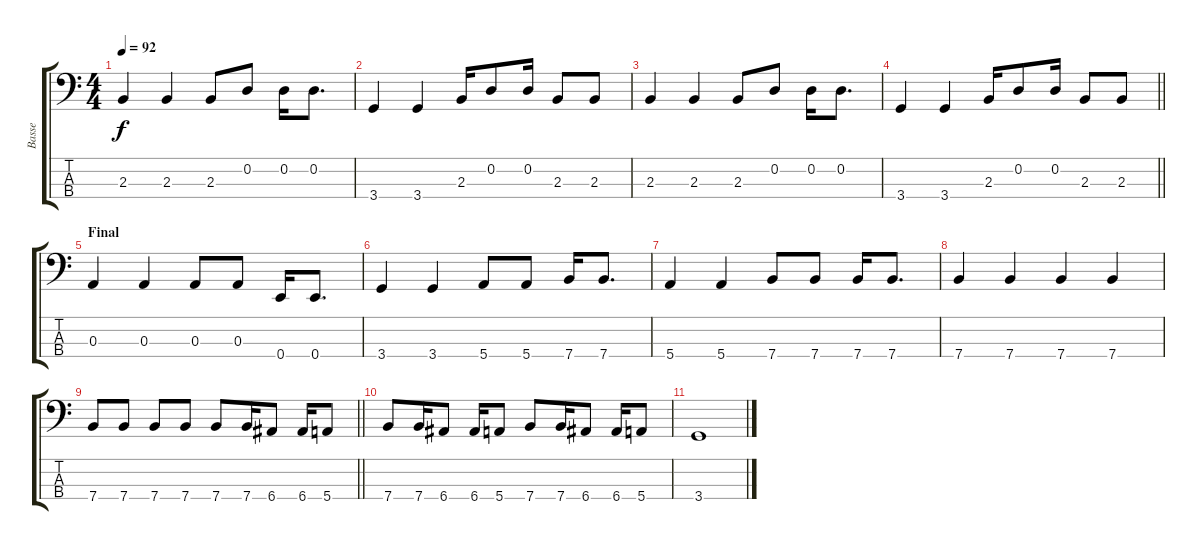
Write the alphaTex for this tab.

\track ("Basse" "Basse") {instrument electricbassfinger}
\staff {score tabs}
\tuning (G2 D2 A1 E1) {hide}
\ts (4 4)
\tempo 92
\clef f4
\ks c
2.3.4{dy f} 2.3.4 2.3.8 0.2.8 0.2.16 0.2.8{d} |
3.4.4 3.4.4 2.3.16 0.2.8 0.2.16 2.3.8 2.3.8 |
2.3.4 2.3.4 2.3.8 0.2.8 0.2.16 0.2.8{d} |
\barLineRight lightlight
3.4.4 3.4.4 2.3.16 0.2.8 0.2.16 2.3.8 2.3.8 |
\section ("" "Final")
0.3.4 0.3.4 0.3.8 0.3.8 0.4.16 0.4.8{d} |
3.4.4 3.4.4 5.4.8 5.4.8 7.4.16 7.4.8{d} |
5.4.4 5.4.4 7.4.8 7.4.8 7.4.16 7.4.8{d} |
7.4.4 7.4.4 7.4.4 7.4.4 |
\barLineRight lightlight
7.4.8 7.4.8 7.4.8 7.4.8 7.4.8 7.4.16 6.4.8 6.4.16 5.4.8 |
7.4.8 7.4.16 6.4.8 6.4.16 5.4.8 7.4.8 7.4.16 6.4.8 6.4.16 5.4.8 |
3.4.1
